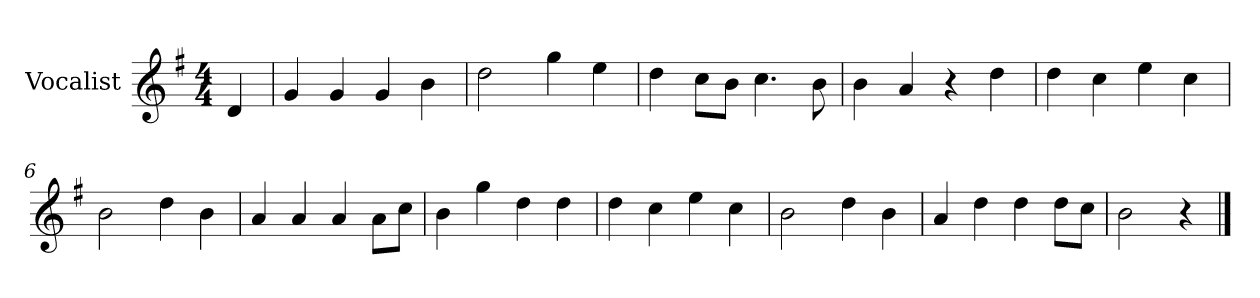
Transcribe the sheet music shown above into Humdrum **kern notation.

**kern
*part1
*staff1
*I"Vocalist
*k[f#]
*G:
*M4/4
=
4d
=1
4g
4g
4g
4b
=2
2dd
4gg
4ee
=3
4dd
8ccL
8bJ
4.cc
8b
=4
4b
4a
4r
4dd
=5
4dd
4cc
4ee
4cc
=6
2b
4dd
4b
=7
4a
4a
4a
8aL
8ccJ
=8
4b
4gg
4dd
4dd
=9
4dd
4cc
4ee
4cc
=10
2b
4dd
4b
=11
4a
4dd
4dd
8ddL
8ccJ
=12
2b
4r
==
*-
